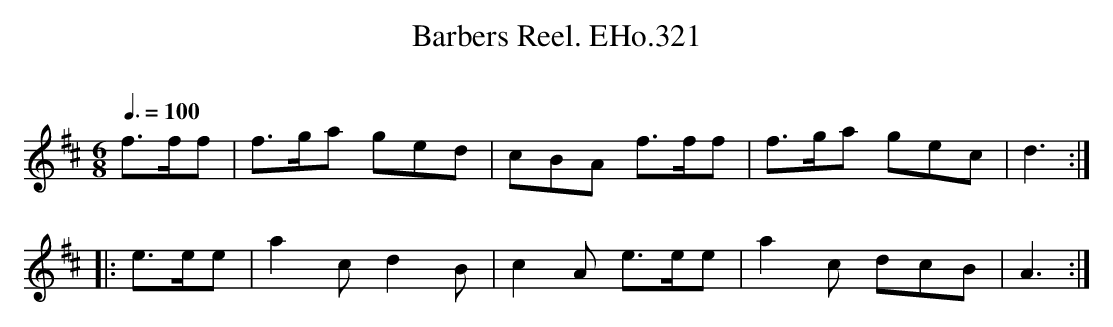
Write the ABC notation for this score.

X:1
T:Barbers Reel. EHo.321
M:6/8
L:1/8
Q:3/8=100
O:
K:D
f>ff | f>ga ged | cBA f>ff | f>ga gec | d3 :|
|: e>ee | a2c d2B | c2A e>ee | a2c dcB | A3 :|
